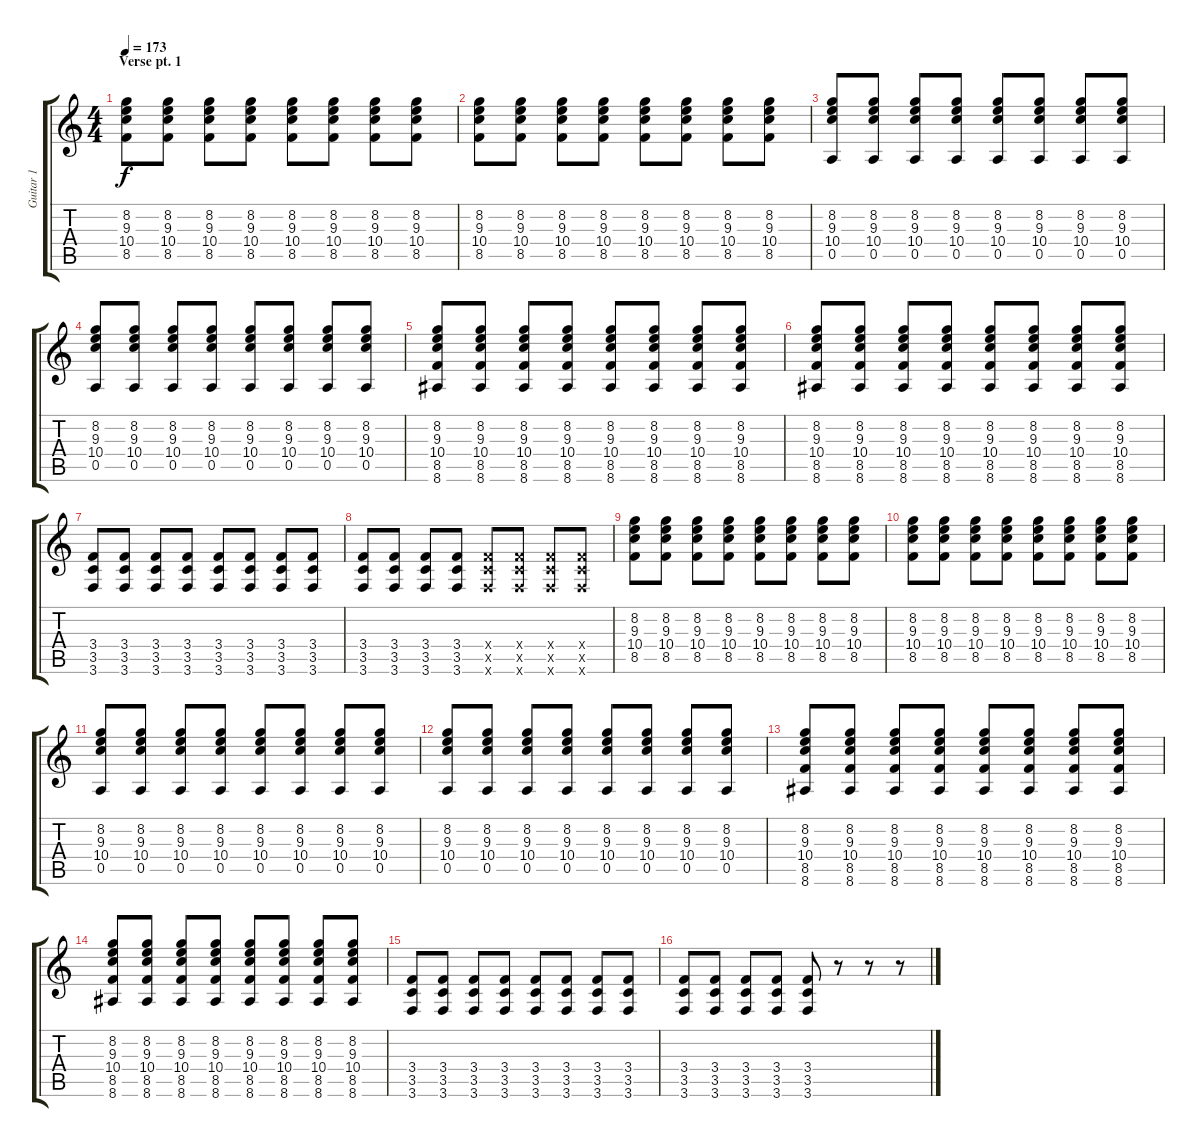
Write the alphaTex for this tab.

\track ("Guitar 1" "Guitar 1") {instrument distortionguitar}
\staff {score tabs}
\tuning (E4 B3 G3 D3 A2 D2) {hide}
\ts (4 4)
\section ("" "Verse pt. 1")
\tempo 173
\clef g2
\ks c
(8.2 9.3 10.4 8.5).8{dy f} (8.2 9.3 10.4 8.5).8 (8.2 9.3 10.4 8.5).8 (8.2 9.3 10.4 8.5).8 (8.2 9.3 10.4 8.5).8 (8.2 9.3 10.4 8.5).8 (8.2 9.3 10.4 8.5).8 (8.2 9.3 10.4 8.5).8 |
(8.2 9.3 10.4 8.5).8 (8.2 9.3 10.4 8.5).8 (8.2 9.3 10.4 8.5).8 (8.2 9.3 10.4 8.5).8 (8.2 9.3 10.4 8.5).8 (8.2 9.3 10.4 8.5).8 (8.2 9.3 10.4 8.5).8 (8.2 9.3 10.4 8.5).8 |
(8.2 9.3 10.4 0.5).8 (8.2 9.3 10.4 0.5).8 (8.2 9.3 10.4 0.5).8 (8.2 9.3 10.4 0.5).8 (8.2 9.3 10.4 0.5).8 (8.2 9.3 10.4 0.5).8 (8.2 9.3 10.4 0.5).8 (8.2 9.3 10.4 0.5).8 |
(8.2 9.3 10.4 0.5).8 (8.2 9.3 10.4 0.5).8 (8.2 9.3 10.4 0.5).8 (8.2 9.3 10.4 0.5).8 (8.2 9.3 10.4 0.5).8 (8.2 9.3 10.4 0.5).8 (8.2 9.3 10.4 0.5).8 (8.2 9.3 10.4 0.5).8 |
(8.2 9.3 10.4 8.5 8.6).8 (8.2 9.3 10.4 8.5 8.6).8 (8.2 9.3 10.4 8.5 8.6).8 (8.2 9.3 10.4 8.5 8.6).8 (8.2 9.3 10.4 8.5 8.6).8 (8.2 9.3 10.4 8.5 8.6).8 (8.2 9.3 10.4 8.5 8.6).8 (8.2 9.3 10.4 8.5 8.6).8 |
(8.2 9.3 10.4 8.5 8.6).8 (8.2 9.3 10.4 8.5 8.6).8 (8.2 9.3 10.4 8.5 8.6).8 (8.2 9.3 10.4 8.5 8.6).8 (8.2 9.3 10.4 8.5 8.6).8 (8.2 9.3 10.4 8.5 8.6).8 (8.2 9.3 10.4 8.5 8.6).8 (8.2 9.3 10.4 8.5 8.6).8 |
(3.4 3.5 3.6).8 (3.4 3.5 3.6).8 (3.4 3.5 3.6).8 (3.4 3.5 3.6).8 (3.4 3.5 3.6).8 (3.4 3.5 3.6).8 (3.4 3.5 3.6).8 (3.4 3.5 3.6).8 |
(3.4 3.5 3.6).8 (3.4 3.5 3.6).8 (3.4 3.5 3.6).8 (3.4 3.5 3.6).8 (3.4{x} 3.5{x} 3.6{x}).8 (3.4{x} 3.5{x} 3.6{x}).8 (3.4{x} 3.5{x} 3.6{x}).8 (3.4{x} 3.5{x} 3.6{x}).8 |
(8.2 9.3 10.4 8.5).8 (8.2 9.3 10.4 8.5).8 (8.2 9.3 10.4 8.5).8 (8.2 9.3 10.4 8.5).8 (8.2 9.3 10.4 8.5).8 (8.2 9.3 10.4 8.5).8 (8.2 9.3 10.4 8.5).8 (8.2 9.3 10.4 8.5).8 |
(8.2 9.3 10.4 8.5).8 (8.2 9.3 10.4 8.5).8 (8.2 9.3 10.4 8.5).8 (8.2 9.3 10.4 8.5).8 (8.2 9.3 10.4 8.5).8 (8.2 9.3 10.4 8.5).8 (8.2 9.3 10.4 8.5).8 (8.2 9.3 10.4 8.5).8 |
(8.2 9.3 10.4 0.5).8 (8.2 9.3 10.4 0.5).8 (8.2 9.3 10.4 0.5).8 (8.2 9.3 10.4 0.5).8 (8.2 9.3 10.4 0.5).8 (8.2 9.3 10.4 0.5).8 (8.2 9.3 10.4 0.5).8 (8.2 9.3 10.4 0.5).8 |
(8.2 9.3 10.4 0.5).8 (8.2 9.3 10.4 0.5).8 (8.2 9.3 10.4 0.5).8 (8.2 9.3 10.4 0.5).8 (8.2 9.3 10.4 0.5).8 (8.2 9.3 10.4 0.5).8 (8.2 9.3 10.4 0.5).8 (8.2 9.3 10.4 0.5).8 |
(8.2 9.3 10.4 8.5 8.6).8 (8.2 9.3 10.4 8.5 8.6).8 (8.2 9.3 10.4 8.5 8.6).8 (8.2 9.3 10.4 8.5 8.6).8 (8.2 9.3 10.4 8.5 8.6).8 (8.2 9.3 10.4 8.5 8.6).8 (8.2 9.3 10.4 8.5 8.6).8 (8.2 9.3 10.4 8.5 8.6).8 |
(8.2 9.3 10.4 8.5 8.6).8 (8.2 9.3 10.4 8.5 8.6).8 (8.2 9.3 10.4 8.5 8.6).8 (8.2 9.3 10.4 8.5 8.6).8 (8.2 9.3 10.4 8.5 8.6).8 (8.2 9.3 10.4 8.5 8.6).8 (8.2 9.3 10.4 8.5 8.6).8 (8.2 9.3 10.4 8.5 8.6).8 |
(3.4 3.5 3.6).8 (3.4 3.5 3.6).8 (3.4 3.5 3.6).8 (3.4 3.5 3.6).8 (3.4 3.5 3.6).8 (3.4 3.5 3.6).8 (3.4 3.5 3.6).8 (3.4 3.5 3.6).8 |
(3.4 3.5 3.6).8 (3.4 3.5 3.6).8 (3.4 3.5 3.6).8 (3.4 3.5 3.6).8 (3.4 3.5 3.6).8 r.8 r.8 r.8
